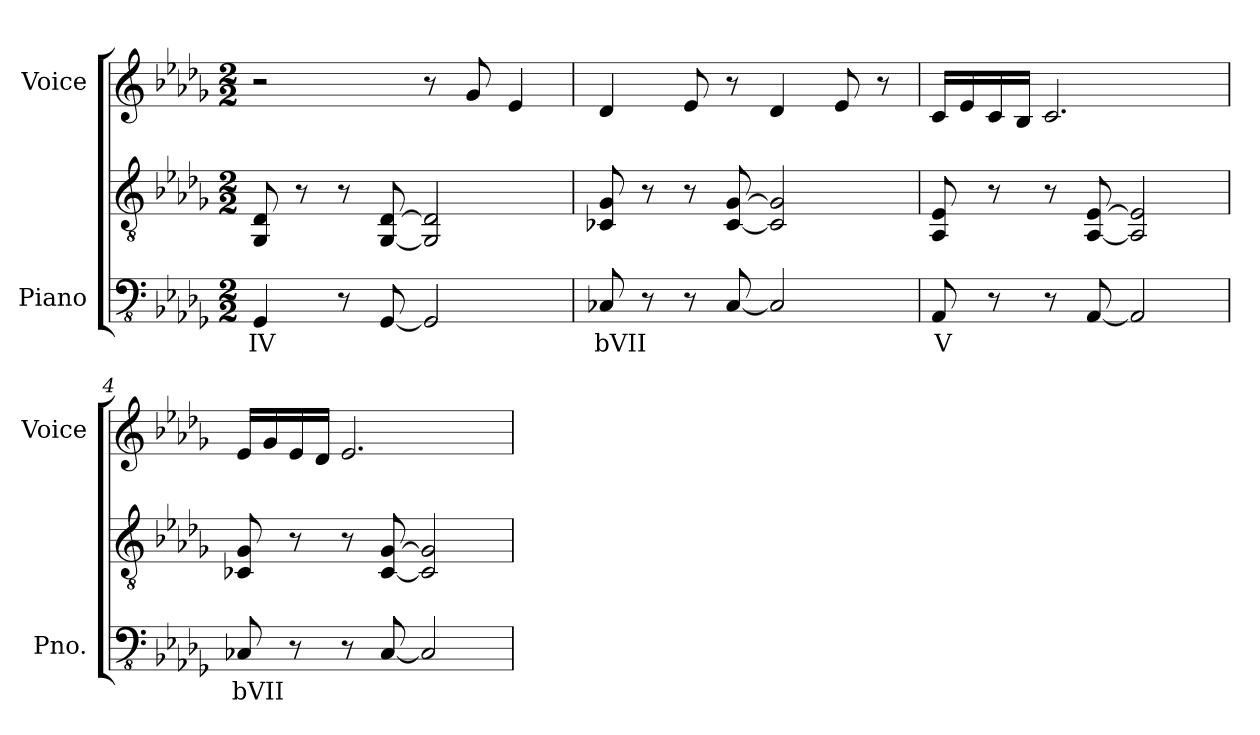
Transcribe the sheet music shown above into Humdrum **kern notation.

**kern	**text	**kern	**kern
*part2	*part2	*part2	*part1
*staff3	*staff3	*staff2	*staff1
*I"Piano	*	*	*I"Voice
*I'Pno.	*	*	*I'Voice
!!LO:PB:g=z
*clefFv4	*	*clefGv2	*clefG2
*k[b-e-a-d-g-]	*	*k[b-e-a-d-g-]	*k[b-e-a-d-g-]
*D-:	*	*D-:	*D-:
*M2/2	*	*M2/2	*M2/2
=1	=1	=1	=1
!	!LO:LY:b:color=#000000	!	!
4GGG-i/	IV	8GG-i/ 8D-i	2r
.	.	8r	.
8r	.	8r	.
[<8GGG-i/	.	[<8GG-i/ [>8D-i	.
2GGG-i/]	.	2GG-i/] 2D-i]	8r
.	.	.	8g-i/
.	.	.	4e-i/
=2	=2	=2	=2
!	!LO:LY:b:color=#000000	!	!
8CC-Xi/	bVII	8C-Xi/ 8G-i	4d-i/
8r	.	8r	.
8r	.	8r	8e-i/
[<8CC-i/	.	[<8C-i/ [>8G-i	8r
2CC-i/]	.	2C-i/] 2G-i]	4d-i/
.	.	.	8e-i/
.	.	.	8r
=3	=3	=3	=3
!	!LO:LY:b:color=#000000	!	!
8AAA-i/	V	8AA-i/ 8E-i	16ci/LL
.	.	.	16e-i/
8r	.	8r	16ci/
.	.	.	16B-i/JJ
8r	.	8r	2.ci/
[<8AAA-i/	.	[<8AA-i/ [>8E-i	.
2AAA-i/]	.	2AA-i/] 2E-i]	.
=4	=4	=4	=4
!	!LO:LY:b:color=#000000	!	!
8CC-Xi/	bVII	8C-Xi/ 8G-i	16e-i/LL
.	.	.	16g-i/
8r	.	8r	16e-i/
.	.	.	16d-i/JJ
8r	.	8r	2.e-i/
[<8CC-i/	.	[<8C-i/ [>8G-i	.
2CC-i/]	.	2C-i/] 2G-i]	.
=	=	=	=
*-	*-	*-	*-
